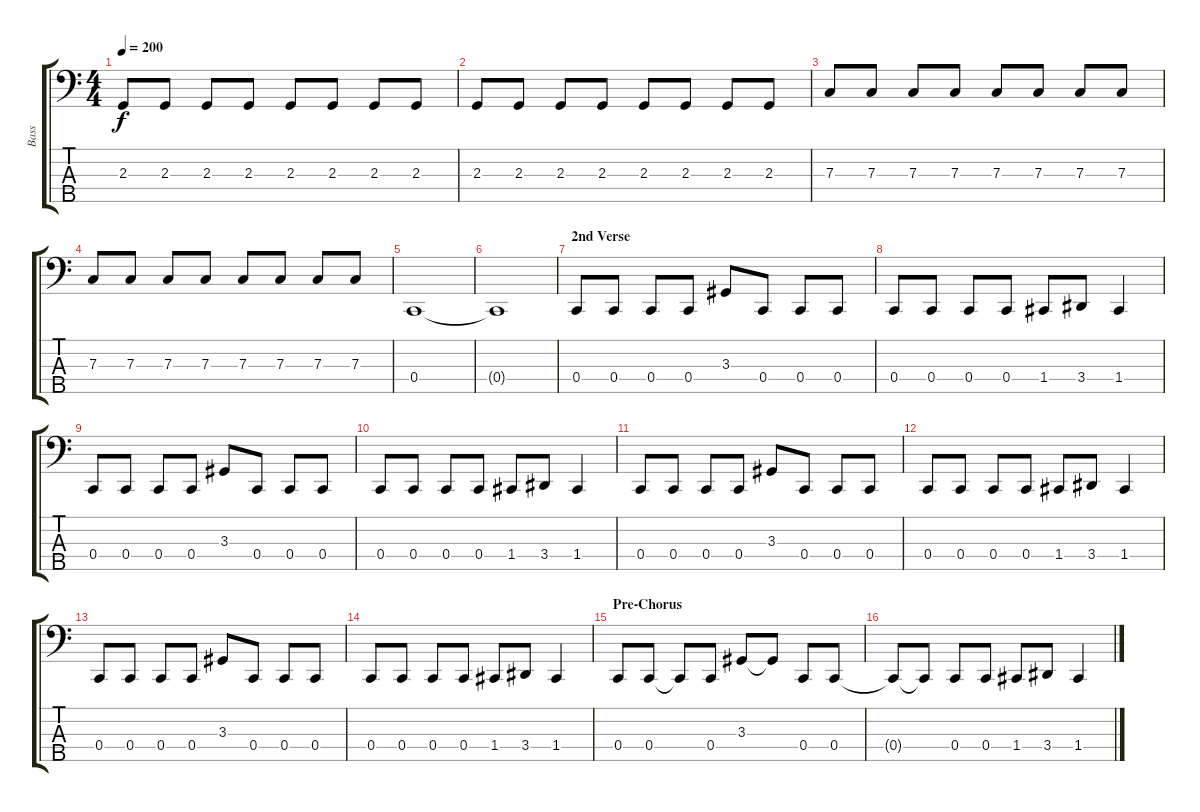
\track ("Bass" "Bass") {instrument electricbasspick}
\staff {score tabs}
\tuning (Eb2 Bb1 F1 C1 G0) {hide}
\ts (4 4)
\tempo 200
\clef f4
\ks c
2.3.8{dy f} 2.3.8 2.3.8 2.3.8 2.3.8 2.3.8 2.3.8 2.3.8 |
2.3.8 2.3.8 2.3.8 2.3.8 2.3.8 2.3.8 2.3.8 2.3.8 |
7.3.8 7.3.8 7.3.8 7.3.8 7.3.8 7.3.8 7.3.8 7.3.8 |
7.3.8 7.3.8 7.3.8 7.3.8 7.3.8 7.3.8 7.3.8 7.3.8 |
0.4.1 |
0.4{t}.1 |
\section ("" "2nd Verse")
0.4.8 0.4.8 0.4.8 0.4.8 3.3.8 0.4.8 0.4.8 0.4.8 |
0.4.8 0.4.8 0.4.8 0.4.8 1.4.8 3.4.8 1.4.4 |
0.4.8 0.4.8 0.4.8 0.4.8 3.3.8 0.4.8 0.4.8 0.4.8 |
0.4.8 0.4.8 0.4.8 0.4.8 1.4.8 3.4.8 1.4.4 |
0.4.8 0.4.8 0.4.8 0.4.8 3.3.8 0.4.8 0.4.8 0.4.8 |
0.4.8 0.4.8 0.4.8 0.4.8 1.4.8 3.4.8 1.4.4 |
0.4.8 0.4.8 0.4.8 0.4.8 3.3.8 0.4.8 0.4.8 0.4.8 |
0.4.8 0.4.8 0.4.8 0.4.8 1.4.8 3.4.8 1.4.4 |
\section ("" "Pre-Chorus")
0.4.8 0.4.8 0.4{t}.8 0.4.8 3.3.8 3.3{t}.8 0.4.8 0.4.8 |
0.4{t}.8 0.4{t}.8 0.4.8 0.4.8 1.4.8 3.4.8 1.4.4
